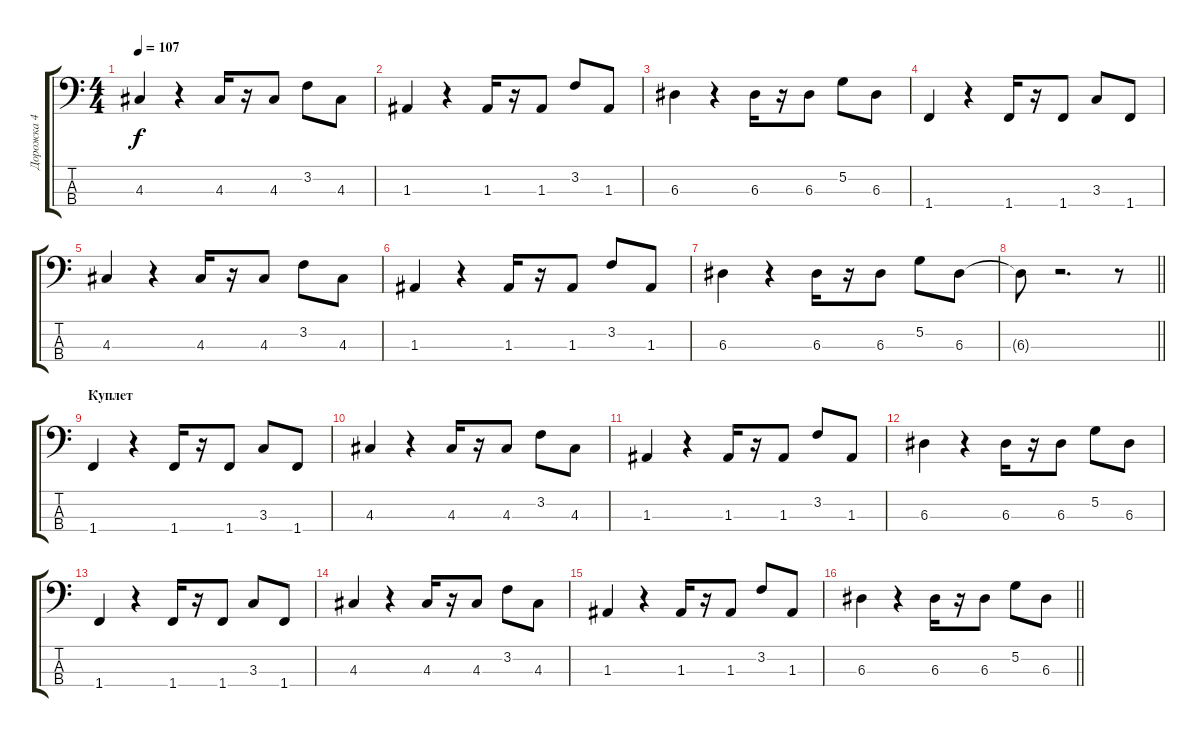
\track ("Дорожка 4" "Дорожка 4") {instrument electricbassfinger}
\staff {score tabs}
\tuning (G2 D2 A1 E1) {hide}
\ts (4 4)
\tempo 107
\clef f4
\ks c
4.3.4{dy f} r.4 4.3.16 r.16 4.3.8 3.2.8 4.3.8 |
1.3.4 r.4 1.3.16 r.16 1.3.8 3.2.8 1.3.8 |
6.3.4 r.4 6.3.16 r.16 6.3.8 5.2.8 6.3.8 |
1.4.4 r.4 1.4.16 r.16 1.4.8 3.3.8 1.4.8 |
4.3.4 r.4 4.3.16 r.16 4.3.8 3.2.8 4.3.8 |
1.3.4 r.4 1.3.16 r.16 1.3.8 3.2.8 1.3.8 |
6.3.4 r.4 6.3.16 r.16 6.3.8 5.2.8 6.3.8 |
\barLineRight lightlight
6.3{t}.8 r.2{d} r.8 |
\section ("" "Куплет")
1.4.4 r.4 1.4.16 r.16 1.4.8 3.3.8 1.4.8 |
4.3.4 r.4 4.3.16 r.16 4.3.8 3.2.8 4.3.8 |
1.3.4 r.4 1.3.16 r.16 1.3.8 3.2.8 1.3.8 |
6.3.4 r.4 6.3.16 r.16 6.3.8 5.2.8 6.3.8 |
1.4.4 r.4 1.4.16 r.16 1.4.8 3.3.8 1.4.8 |
4.3.4 r.4 4.3.16 r.16 4.3.8 3.2.8 4.3.8 |
1.3.4 r.4 1.3.16 r.16 1.3.8 3.2.8 1.3.8 |
\barLineRight lightlight
6.3.4 r.4 6.3.16 r.16 6.3.8 5.2.8 6.3.8
